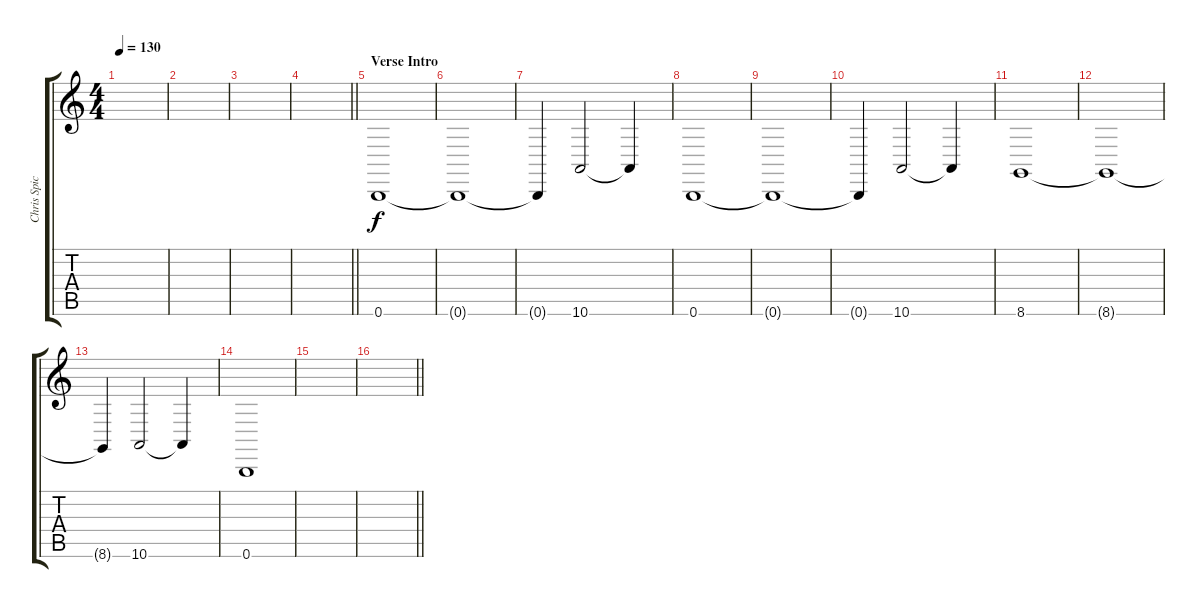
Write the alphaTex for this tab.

\track ("Chris Spicuzza (piano)" "Chris Spic") {instrument brightacousticpiano}
\staff {score tabs}
\tuning (Db4 Ab3 E3 B2 Gb2 B1) {hide}
\ts (4 4)
\tempo 130
\clef g2
\ks c
|
|
|
\barLineRight lightlight
|
\section ("" "Verse Intro")
0.6.1 |
0.6{t}.1 |
0.6{t}.4 10.6.2 10.6{t}.4 |
0.6.1 |
0.6{t}.1 |
0.6{t}.4 10.6.2 10.6{t}.4 |
8.6.1 |
8.6{t}.1 |
8.6{t}.4 10.6.2 10.6{t}.4 |
0.6.1 |
|
\barLineRight lightlight
